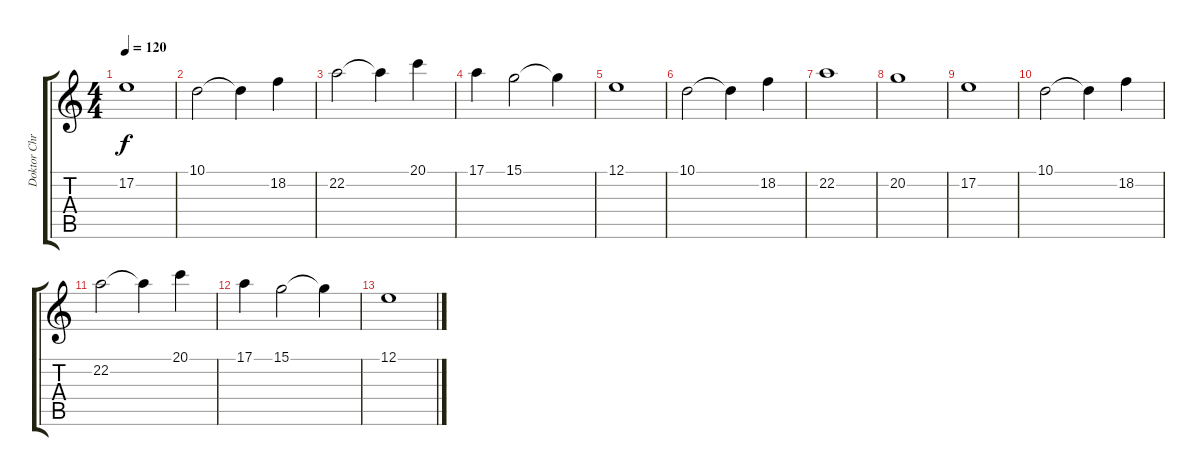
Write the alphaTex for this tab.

\track ("Doktor Christian \"Flake\" Lorenz (Keyboar" "Doktor Chr") {instrument whistle}
\staff {score tabs}
\tuning (E4 B3 G3 D3 A2 D2) {hide}
\ts (4 4)
\tempo 120
\clef g2
\ks c
17.2.1{dy f} |
10.1.2{volume 13 instrument whistle} 10.1{t}.4 18.2.4 |
22.2.2 22.2{t}.4 20.1.4 |
17.1.4 15.1.2 15.1{t}.4 |
12.1.1 |
10.1.2{volume 13 instrument whistle} 10.1{t}.4 18.2.4 |
22.2.1 |
20.2.1 |
17.2.1 |
10.1.2{volume 13 instrument whistle} 10.1{t}.4 18.2.4 |
22.2.2 22.2{t}.4 20.1.4 |
17.1.4 15.1.2 15.1{t}.4 |
12.1.1
